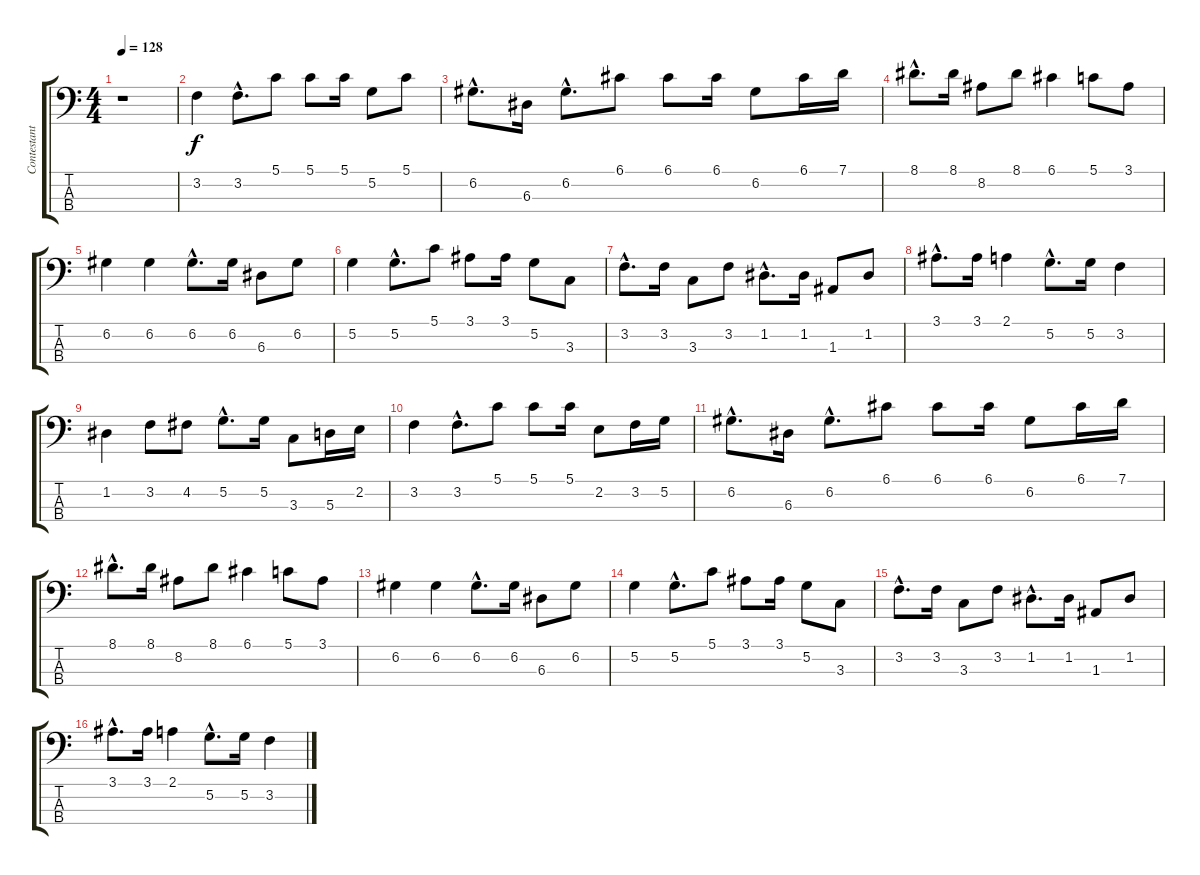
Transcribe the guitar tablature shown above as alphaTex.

\track ("Contestant #3" "Contestant") {instrument acousticbass}
\staff {score tabs}
\tuning (G2 D2 A1 E1) {hide}
\ts (4 4)
\tempo 128
\clef f4
\ks c
r.1{dy f instrument acousticbass} |
3.2.4 3.2{hac}.8{d} 5.1.8 5.1.8 5.1.16 5.2.8 5.1.8 |
6.2{hac}.8{d} 6.3.16 6.2{hac}.8{d} 6.1.8 6.1.8 6.1.16 6.2.8 6.1.16 7.1.16 |
8.1{hac}.8{d} 8.1.16 8.2.8 8.1.8 6.1.4 5.1.8 3.1.8 |
6.2.4 6.2.4 6.2{hac}.8{d} 6.2.16 6.3.8 6.2.8 |
5.2.4 5.2{hac}.8{d} 5.1.8 3.1.8 3.1.16 5.2.8 3.3.8 |
3.2{hac}.8{d} 3.2.16 3.3.8 3.2.8 1.2{hac}.8{d} 1.2.16 1.3.8 1.2.8 |
3.1{hac}.8{d} 3.1.16 2.1.4 5.2{hac}.8{d} 5.2.16 3.2.4 |
1.2.4 3.2.8 4.2.8 5.2{hac}.8{d} 5.2.16 3.3.8 5.3.16 2.2.16 |
3.2.4 3.2{hac}.8{d} 5.1.8 5.1.8 5.1.16 2.2.8 3.2.16 5.2.16 |
6.2{hac}.8{d} 6.3.16 6.2{hac}.8{d} 6.1.8 6.1.8 6.1.16 6.2.8 6.1.16 7.1.16 |
8.1{hac}.8{d} 8.1.16 8.2.8 8.1.8 6.1.4 5.1.8 3.1.8 |
6.2.4 6.2.4 6.2{hac}.8{d} 6.2.16 6.3.8 6.2.8 |
5.2.4 5.2{hac}.8{d} 5.1.8 3.1.8 3.1.16 5.2.8 3.3.8 |
3.2{hac}.8{d} 3.2.16 3.3.8 3.2.8 1.2{hac}.8{d} 1.2.16 1.3.8 1.2.8 |
3.1{hac}.8{d} 3.1.16 2.1.4 5.2{hac}.8{d} 5.2.16 3.2.4
